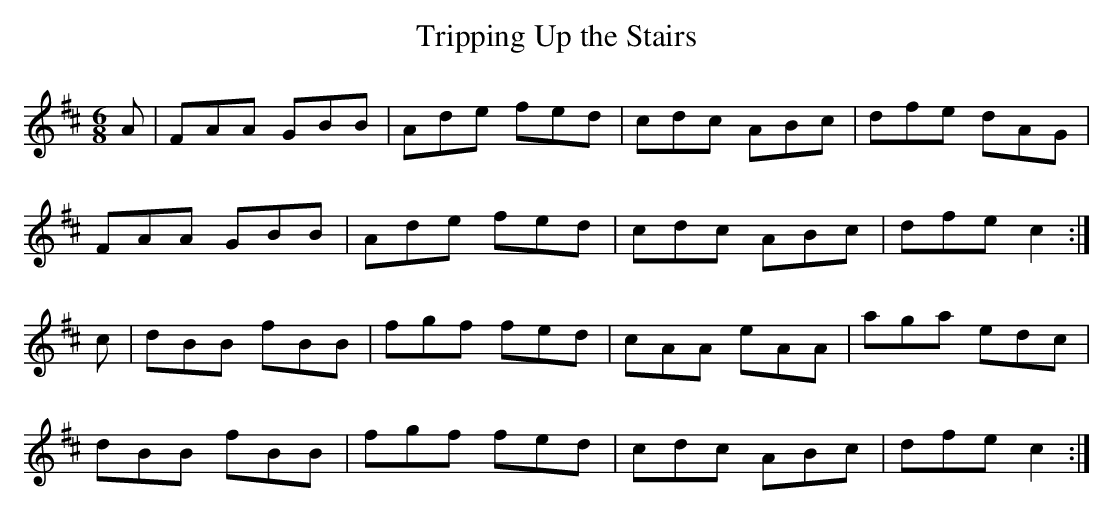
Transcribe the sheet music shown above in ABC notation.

X:1
T:Tripping Up the Stairs
M:6/8
L:1/8
K:D Major
A|FAA GBB|Ade fed|cdc ABc|dfe dAG|!
FAA GBB|Ade fed|cdc ABc|dfe c2:|!
c|dBB fBB|fgf fed|cAA eAA|aga edc|!
dBB fBB|fgf fed|cdc ABc|dfe c2:|!
